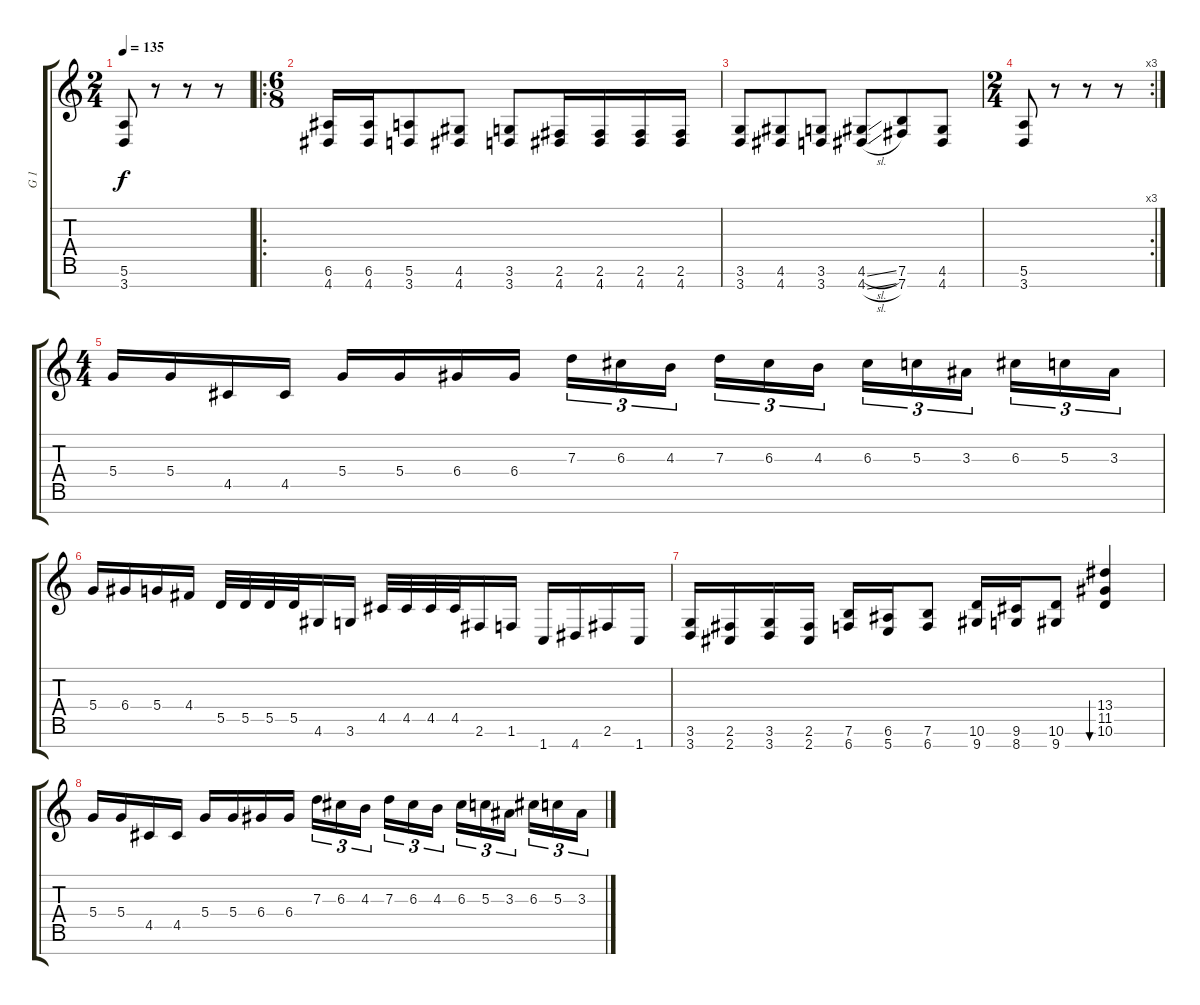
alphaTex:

\track ("G 1" "G 1") {instrument distortionguitar}
\staff {score tabs}
\tuning (E4 B3 G3 D3 A2 E2 B1) {hide}
\ts (2 4)
\tempo 135
\clef g2
\ks c
(5.6 3.7).8{dy f} r.8 r.8 r.8 |
\ro
\ts (6 8)
(6.6 4.7).16 (6.6 4.7).16 (5.6 3.7).8 (4.6 4.7).8 (3.6 3.7).8 (2.6 4.7).16 (2.6 4.7).16 (2.6 4.7).16 (2.6 4.7).16 |
(3.6 3.7).8 (4.6 4.7).8 (3.6 3.7).8 (4.6{sl} 4.7{sl}).8 (7.6 7.7).8 (4.6 4.7).8 |
\rc 3
\ts (2 4)
(5.6 3.7).8 r.8 r.8 r.8 |
\ts (4 4)
5.4.16 5.4.16 4.5.16 4.5.16 5.4.16 5.4.16 6.4.16 6.4.16 7.3.16{tu (3 2)} 6.3.16{tu (3 2)} 4.3.16{tu (3 2) beam splitsecondary} 7.3.16{tu (3 2)} 6.3.16{tu (3 2)} 4.3.16{tu (3 2)} 6.3.16{tu (3 2)} 5.3.16{tu (3 2)} 3.3.16{tu (3 2) beam splitsecondary} 6.3.16{tu (3 2)} 5.3.16{tu (3 2)} 3.3.16{tu (3 2)} |
5.4.16 6.4.16 5.4.16 4.4.16 5.5.32 5.5.32 5.5.32 5.5.32 4.6.16 3.6.16 4.5.32 4.5.32 4.5.32 4.5.32 2.6.16 1.6.16 1.7.16 4.7.16 2.6.16 1.7.16 |
(3.6 3.7).16 (2.6 2.7).16 (3.6 3.7).16 (2.6 2.7).16 (7.6 6.7).16 (6.6 5.7).16 (7.6 6.7).8 (10.6 9.7).16 (9.6 8.7).16 (10.6 9.7).8 (13.4 11.5 10.6).4{bu 240} |
5.4.16 5.4.16 4.5.16 4.5.16 5.4.16 5.4.16 6.4.16 6.4.16 7.3.16{tu (3 2)} 6.3.16{tu (3 2)} 4.3.16{tu (3 2) beam splitsecondary} 7.3.16{tu (3 2)} 6.3.16{tu (3 2)} 4.3.16{tu (3 2)} 6.3.16{tu (3 2)} 5.3.16{tu (3 2)} 3.3.16{tu (3 2) beam splitsecondary} 6.3.16{tu (3 2)} 5.3.16{tu (3 2)} 3.3.16{tu (3 2)}
